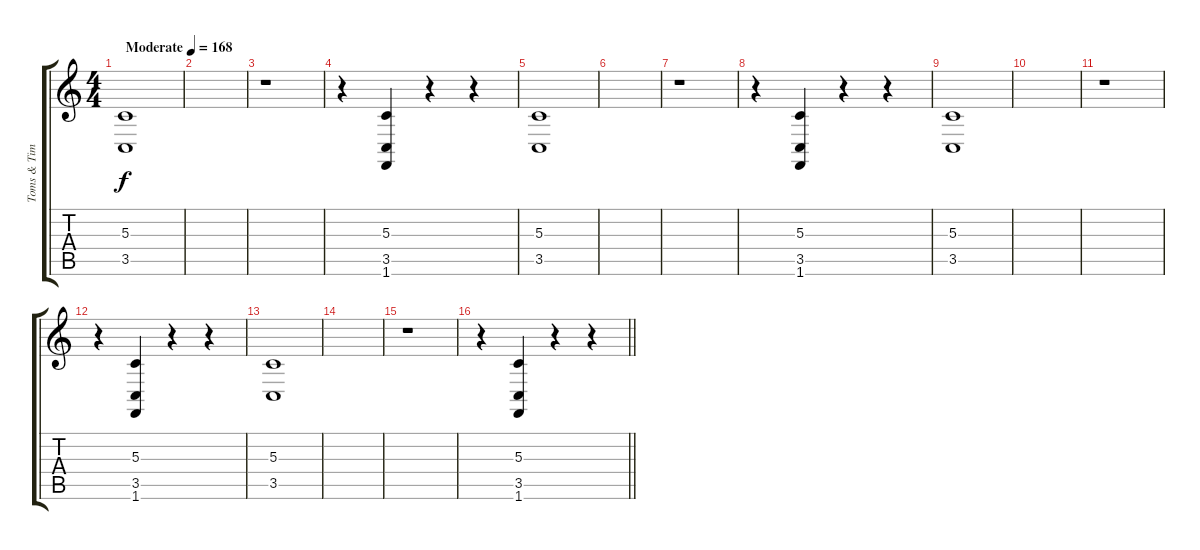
\track ("Toms & Timpani" "Toms & Tim") {instrument melodictom}
\staff {score tabs}
\tuning (E4 B3 G3 D3 A2 E2) {hide}
\ts (4 4)
\tempo (168 "Moderate")
\clef g2
\ks c
(5.3 3.5).1{dy f instrument melodictom} |
|
r.1 |
r.4 (5.3 3.5 1.6).4 r.4 r.4 |
(5.3 3.5).1 |
|
r.1 |
r.4 (5.3 3.5 1.6).4 r.4 r.4 |
(5.3 3.5).1 |
|
r.1 |
r.4 (5.3 3.5 1.6).4 r.4 r.4 |
(5.3 3.5).1 |
|
r.1 |
\barLineRight lightlight
r.4 (5.3 3.5 1.6).4 r.4 r.4
